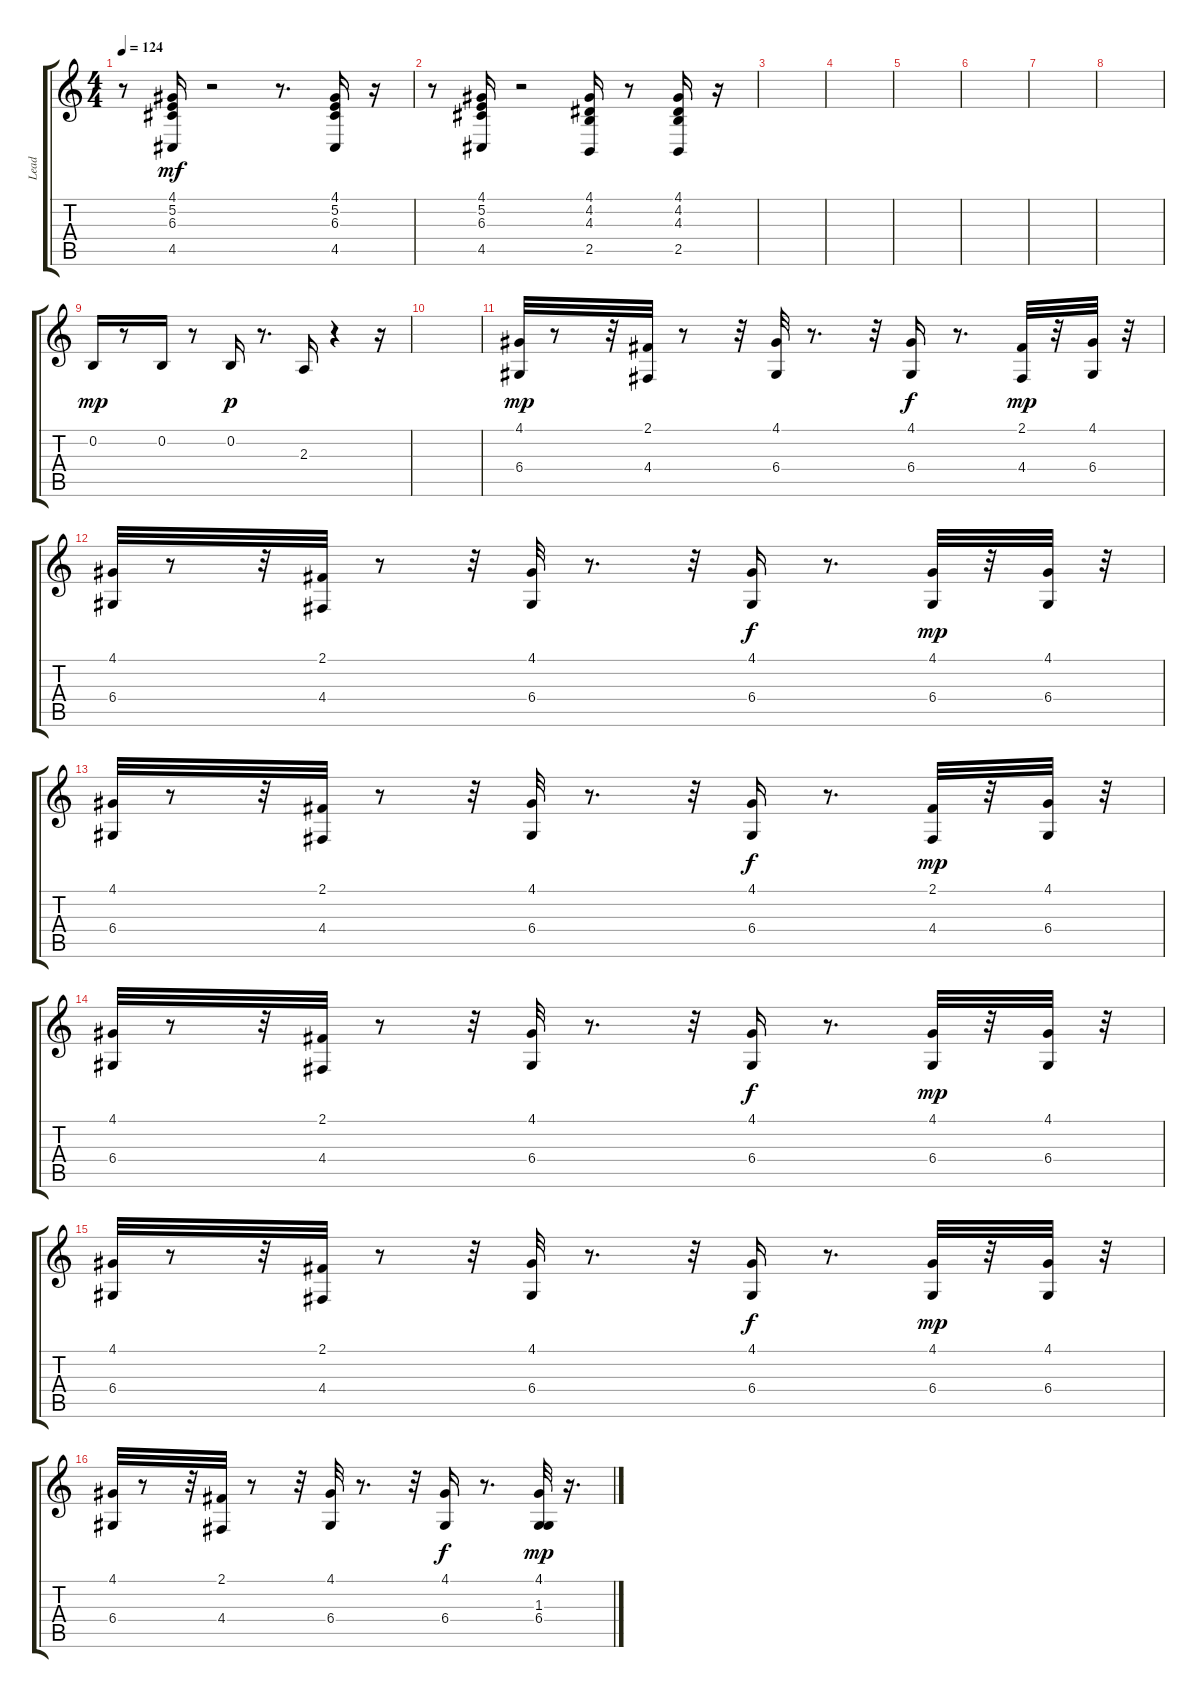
\track ("Lead" "Lead") {instrument lead8bassandlead}
\staff {score tabs}
\tuning (E4 B3 G3 D3 A2 E2) {hide}
\ts (4 4)
\tempo 124
\clef g2
\ks c
r.8{dy mf} (4.1 5.2 6.3 4.5).16 r.2 r.8{d} (4.1 5.2 6.3 4.5).16 r.16 |
r.8 (4.1 5.2 6.3 4.5).16 r.2 (4.1 4.2 4.3 2.5).16 r.8 (4.1 4.2 4.3 2.5).16 r.16 |
|
|
|
|
|
|
0.2.16{dy mp} r.8 0.2.16 r.8 0.2.16{dy p} r.8{d} 2.3.16 r.4 r.16 |
|
(4.1 6.4).32{dy mp} r.8 r.32 (2.1 4.4).32 r.8 r.32 (4.1 6.4).32 r.8{d} r.32 (4.1 6.4).16{dy f} r.8{d} (2.1 4.4).32{dy mp} r.32 (4.1 6.4).32 r.32 |
(4.1 6.4).32 r.8 r.32 (2.1 4.4).32 r.8 r.32 (4.1 6.4).32 r.8{d} r.32 (4.1 6.4).16{dy f} r.8{d} (4.1 6.4).32{dy mp} r.32 (4.1 6.4).32 r.32 |
(4.1 6.4).32 r.8 r.32 (2.1 4.4).32 r.8 r.32 (4.1 6.4).32 r.8{d} r.32 (4.1 6.4).16{dy f} r.8{d} (2.1 4.4).32{dy mp} r.32 (4.1 6.4).32 r.32 |
(4.1 6.4).32 r.8 r.32 (2.1 4.4).32 r.8 r.32 (4.1 6.4).32 r.8{d} r.32 (4.1 6.4).16{dy f} r.8{d} (4.1 6.4).32{dy mp} r.32 (4.1 6.4).32 r.32 |
(4.1 6.4).32 r.8 r.32 (2.1 4.4).32 r.8 r.32 (4.1 6.4).32 r.8{d} r.32 (4.1 6.4).16{dy f} r.8{d} (4.1 6.4).32{dy mp} r.32 (4.1 6.4).32 r.32 |
(4.1 6.4).32 r.8 r.32 (2.1 4.4).32 r.8 r.32 (4.1 6.4).32 r.8{d} r.32 (4.1 6.4).16{dy f} r.8{d} (4.1 1.3 6.4).32{dy mp} r.16{d}
